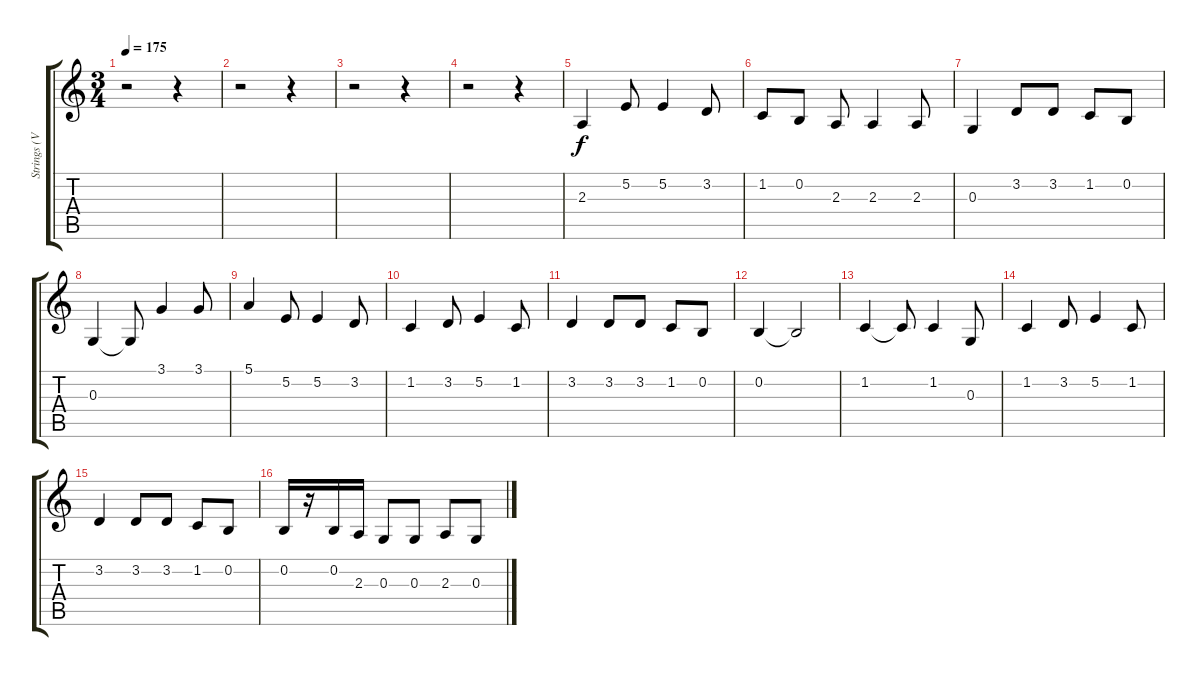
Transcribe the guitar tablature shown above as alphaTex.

\track ("Strings (Viola)" "Strings (V") {instrument viola}
\staff {score tabs}
\tuning (E4 B3 G3 D3 A2 E2) {hide}
\ts (3 4)
\tempo 175
\clef g2
\ks c
r.2{dy f} r.4 |
r.2 r.4 |
r.2 r.4 |
r.2 r.4{volume 8} |
2.3.4 5.2.8 5.2.4 3.2.8 |
1.2.8 0.2.8 2.3.8 2.3.4 2.3.8 |
0.3.4 3.2.8 3.2.8 1.2.8 0.2.8 |
0.3.4 0.3{t}.8 3.1.4 3.1.8 |
5.1.4 5.2.8 5.2.4 3.2.8 |
1.2.4 3.2.8 5.2.4 1.2.8 |
3.2.4 3.2.8 3.2.8 1.2.8 0.2.8 |
0.2.4 0.2{t}.2 |
1.2.4 1.2{t}.8 1.2.4 0.3.8 |
1.2.4 3.2.8 5.2.4 1.2.8 |
3.2.4 3.2.8 3.2.8 1.2.8 0.2.8 |
0.2.16 r.16 0.2.16 2.3.16 0.3.8 0.3.8 2.3.8 0.3.8
